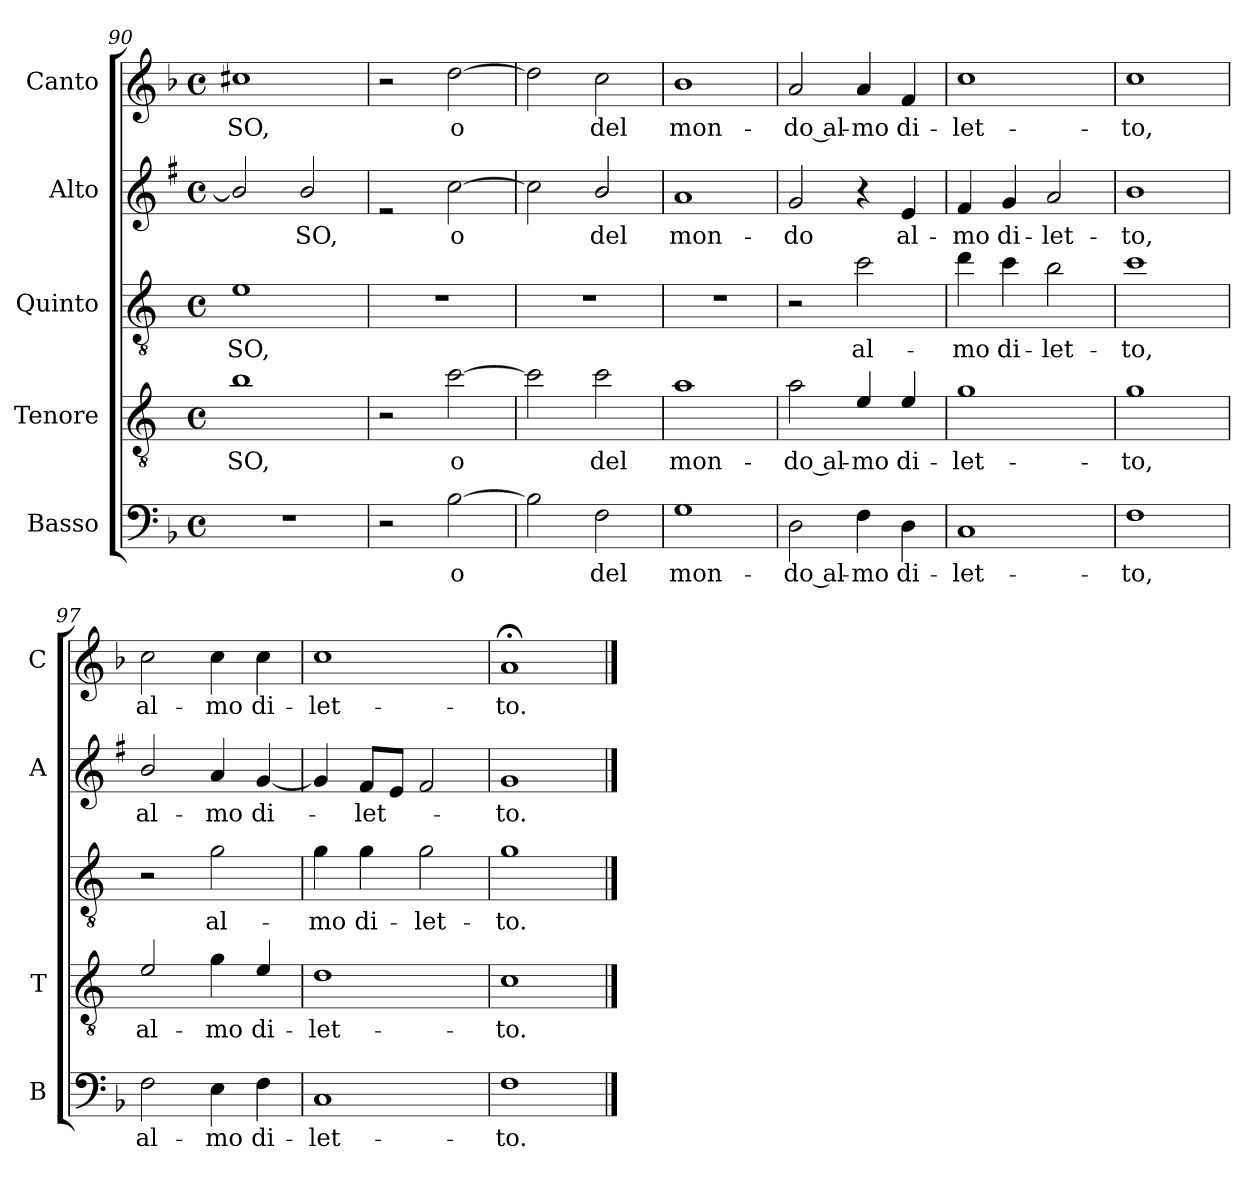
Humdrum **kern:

**kern	**text	**kern	**text	**kern	**text	**kern	**text	**kern	**text
*part5	*part5	*part4	*part4	*part3	*part3	*part2	*part2	*part1	*part1
*staff5	*staff5	*staff4	*staff4	*staff3	*staff3	*staff2	*staff2	*staff1	*staff1
*I"Basso	*	*I"Tenore	*	*I"Quinto	*	*I"Alto	*	*I"Canto	*
*I'B	*	*I'T	*	*	*	*I'A	*	*I'C	*
*clefF4	*	*clefGv2	*	*clefGv2	*	*clefG2	*	*clefG2	*
*	*	*ITrd4c7	*	*ITrd4c7	*	*ITrd1c2	*	*	*
*k[b-]	*	*k[b-]	*	*k[b-]	*	*k[b-]	*	*k[b-]	*
*F:	*	*F:	*	*F:	*	*F:	*	*F:	*
*M4/4	*	*M4/4	*	*M4/4	*	*M4/4	*	*M4/4	*
*met(c)	*	*met(c)	*	*met(c)	*	*met(c)	*	*met(c)	*
=90	=90	=90	=90	=90	=90	=90	=90	=90	=90
!	!	!	!LO:LY:b	!	!LO:LY:b	!	!	!	!LO:LY:b
1r	.	1e	-SO,	1A	-SO,	2a/]	.	1cc#X	-SO,
!	!	!	!	!	!	!	!LO:LY:b	!	!
.	.	.	.	.	.	2a/	-SO,	.	.
=91	=91	=91	=91	=91	=91	=91	=91	=91	=91
2r	.	2r	.	1r	.	2rf	.	2r	.
!	!LO:LY:b	!	!LO:LY:b	!	!	!	!LO:LY:b	!	!LO:LY:b
[2B-\	o	[2f\	o	.	.	[2b-\	o	[2dd\	o
=92	=92	=92	=92	=92	=92	=92	=92	=92	=92
2B-\]	.	2f\]	.	1r	.	2b-\]	.	2dd\]	.
!	!LO:LY:b	!	!LO:LY:b	!	!	!	!LO:LY:b	!	!LO:LY:b
2F\	del	2f\	del	.	.	2a/	del	2cc\	del
!!LO:LB:g=z
=93	=93	=93	=93	=93	=93	=93	=93	=93	=93
!	!LO:LY:b	!	!LO:LY:b	!	!	!	!LO:LY:b	!	!LO:LY:b
1G	mon-	1d	mon-	1r	.	1g	mon-	1b-	mon-
=94	=94	=94	=94	=94	=94	=94	=94	=94	=94
!	!LO:LY:b	!	!LO:LY:b	!	!	!	!LO:LY:b	!	!LO:LY:b
2D\	-do al-	2d\	-do al-	2r	.	2f/	-do	2a/	-do al-
!	!LO:LY:b	!	!LO:LY:b	!	!LO:LY:b	!	!	!	!LO:LY:b
4F\	-mo	4A/	-mo	2f\	al-	4r	.	4a/	-mo
!	!LO:LY:b	!	!LO:LY:b	!	!	!	!LO:LY:b	!	!LO:LY:b
4D\	di-	4A/	di-	.	.	4d/	al-	4f/	di-
=95	=95	=95	=95	=95	=95	=95	=95	=95	=95
!	!LO:LY:b	!	!LO:LY:b	!	!LO:LY:b	!	!LO:LY:b	!	!LO:LY:b
1C	-let-	1c	-let-	4g\	-mo	4e/	-mo	1cc	-let-
!	!	!	!	!	!LO:LY:b	!	!LO:LY:b	!	!
.	.	.	.	4f\	di-	4f/	di-	.	.
!	!	!	!	!	!LO:LY:b	!	!LO:LY:b	!	!
.	.	.	.	2e\	-let-	2g/	-let-	.	.
=96	=96	=96	=96	=96	=96	=96	=96	=96	=96
!	!LO:LY:b	!	!LO:LY:b	!	!LO:LY:b	!	!LO:LY:b	!	!LO:LY:b
1F	-to,	1c	-to,	1f	-to,	1a	-to,	1cc	-to,
=97	=97	=97	=97	=97	=97	=97	=97	=97	=97
!	!LO:LY:b	!	!LO:LY:b	!	!	!	!LO:LY:b	!	!LO:LY:b
2F\	al-	2A/	al-	2r	.	2a/	al-	2cc\	al-
!	!LO:LY:b	!	!LO:LY:b	!	!LO:LY:b	!	!LO:LY:b	!	!LO:LY:b
4E\	-mo	4c\	-mo	2c\	al-	4g/	-mo	4cc\	-mo
!	!LO:LY:b	!	!LO:LY:b	!	!	!	!LO:LY:b	!	!LO:LY:b
4F\	di-	4A/	di-	.	.	[4f/	di-	4cc\	di-
=98	=98	=98	=98	=98	=98	=98	=98	=98	=98
!	!LO:LY:b	!	!LO:LY:b	!	!LO:LY:b	!	!	!	!LO:LY:b
1C	-let-	1G	-let-	4c\	-mo	4f/]	.	1cc	-let-
!	!	!	!	!	!LO:LY:b	!	!LO:LY:b	!	!
.	.	.	.	4c\	di-	8e/L	-let-	.	.
.	.	.	.	.	.	8d/J	.	.	.
!	!	!	!	!	!LO:LY:b	!	!	!	!
.	.	.	.	2c\	-let-	2e/	.	.	.
=99	=99	=99	=99	=99	=99	=99	=99	=99	=99
!	!LO:LY:b	!	!LO:LY:b	!	!LO:LY:b	!	!LO:LY:b	!	!LO:LY:b
1F	-to.	1F	-to.	1c	-to.	1f	-to.	1a;<	-to.
==	==	==	==	==	==	==	==	==	==
*-	*-	*-	*-	*-	*-	*-	*-	*-	*-
